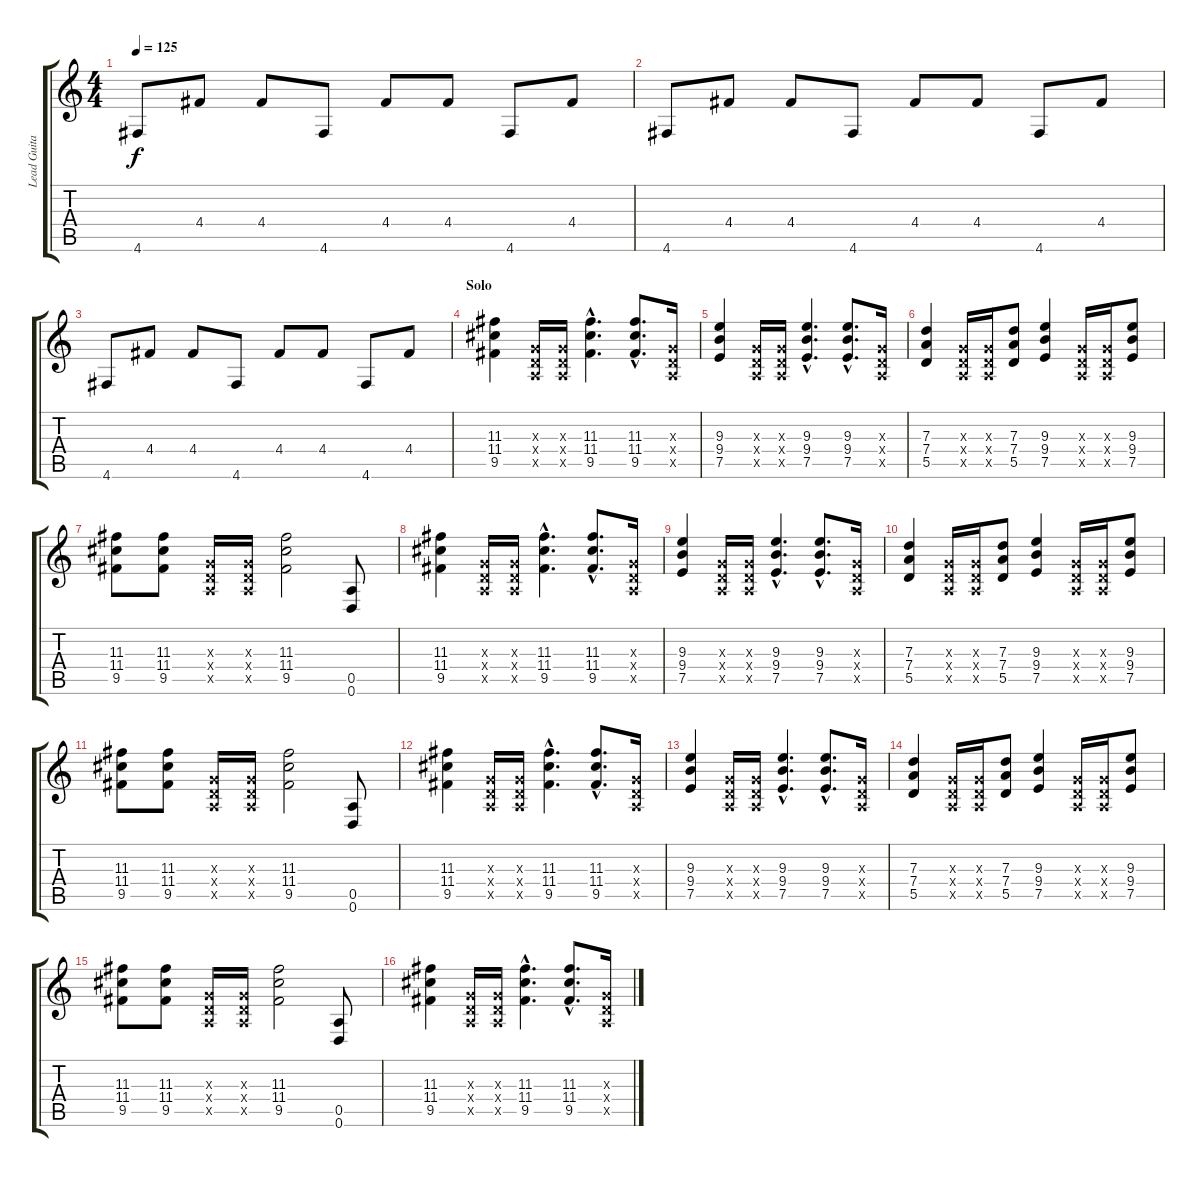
\track ("Lead Guitar" "Lead Guita") {instrument distortionguitar}
\staff {score tabs}
\tuning (E4 B3 G3 D3 A2 D2) {hide}
\ts (4 4)
\tempo 125
\clef g2
\ks c
4.6.8{dy f} 4.4.8 4.4.8 4.6.8 4.4.8 4.4.8 4.6.8 4.4.8 |
4.6.8 4.4.8 4.4.8 4.6.8 4.4.8 4.4.8 4.6.8 4.4.8 |
4.6.8 4.4.8 4.4.8 4.6.8 4.4.8 4.4.8 4.6.8 4.4.8 |
\section ("" "Solo")
(11.3 11.4 9.5).4 (0.3{x} 0.4{x} 0.5{x}).16 (0.3{x} 0.4{x} 0.5{x}).16 (11.3{hac} 11.4{hac} 9.5{hac}).4{d} (11.3{hac} 11.4{hac} 9.5{hac}).8{d} (0.3{x} 0.4{x} 0.5{x}).16 |
(9.3 9.4 7.5).4 (0.3{x} 0.4{x} 0.5{x}).16 (0.3{x} 0.4{x} 0.5{x}).16 (9.3{hac} 9.4{hac} 7.5{hac}).4{d} (9.3{hac} 9.4{hac} 7.5{hac}).8{d} (0.3{x} 0.4{x} 0.5{x}).16 |
(7.3 7.4 5.5).4 (0.3{x} 0.4{x} 0.5{x}).16 (0.3{x} 0.4{x} 0.5{x}).16 (7.3 7.4 5.5).8 (9.3 9.4 7.5).4 (0.3{x} 0.4{x} 0.5{x}).16 (0.3{x} 0.4{x} 0.5{x}).16 (9.3 9.4 7.5).8 |
(11.3 11.4 9.5).8 (11.3 11.4 9.5).8 (0.3{x} 0.4{x} 0.5{x}).16 (0.3{x} 0.4{x} 0.5{x}).16 (11.3 11.4 9.5).2 (0.5 0.6).8 |
(11.3 11.4 9.5).4 (0.3{x} 0.4{x} 0.5{x}).16 (0.3{x} 0.4{x} 0.5{x}).16 (11.3{hac} 11.4{hac} 9.5{hac}).4{d} (11.3{hac} 11.4{hac} 9.5{hac}).8{d} (0.3{x} 0.4{x} 0.5{x}).16 |
(9.3 9.4 7.5).4 (0.3{x} 0.4{x} 0.5{x}).16 (0.3{x} 0.4{x} 0.5{x}).16 (9.3{hac} 9.4{hac} 7.5{hac}).4{d} (9.3{hac} 9.4{hac} 7.5{hac}).8{d} (0.3{x} 0.4{x} 0.5{x}).16 |
(7.3 7.4 5.5).4 (0.3{x} 0.4{x} 0.5{x}).16 (0.3{x} 0.4{x} 0.5{x}).16 (7.3 7.4 5.5).8 (9.3 9.4 7.5).4 (0.3{x} 0.4{x} 0.5{x}).16 (0.3{x} 0.4{x} 0.5{x}).16 (9.3 9.4 7.5).8 |
(11.3 11.4 9.5).8 (11.3 11.4 9.5).8 (0.3{x} 0.4{x} 0.5{x}).16 (0.3{x} 0.4{x} 0.5{x}).16 (11.3 11.4 9.5).2 (0.5 0.6).8 |
(11.3 11.4 9.5).4 (0.3{x} 0.4{x} 0.5{x}).16 (0.3{x} 0.4{x} 0.5{x}).16 (11.3{hac} 11.4{hac} 9.5{hac}).4{d} (11.3{hac} 11.4{hac} 9.5{hac}).8{d} (0.3{x} 0.4{x} 0.5{x}).16 |
(9.3 9.4 7.5).4 (0.3{x} 0.4{x} 0.5{x}).16 (0.3{x} 0.4{x} 0.5{x}).16 (9.3{hac} 9.4{hac} 7.5{hac}).4{d} (9.3{hac} 9.4{hac} 7.5{hac}).8{d} (0.3{x} 0.4{x} 0.5{x}).16 |
(7.3 7.4 5.5).4 (0.3{x} 0.4{x} 0.5{x}).16 (0.3{x} 0.4{x} 0.5{x}).16 (7.3 7.4 5.5).8 (9.3 9.4 7.5).4 (0.3{x} 0.4{x} 0.5{x}).16 (0.3{x} 0.4{x} 0.5{x}).16 (9.3 9.4 7.5).8 |
(11.3 11.4 9.5).8 (11.3 11.4 9.5).8 (0.3{x} 0.4{x} 0.5{x}).16 (0.3{x} 0.4{x} 0.5{x}).16 (11.3 11.4 9.5).2 (0.5 0.6).8 |
(11.3 11.4 9.5).4 (0.3{x} 0.4{x} 0.5{x}).16 (0.3{x} 0.4{x} 0.5{x}).16 (11.3{hac} 11.4{hac} 9.5{hac}).4{d} (11.3{hac} 11.4{hac} 9.5{hac}).8{d} (0.3{x} 0.4{x} 0.5{x}).16
